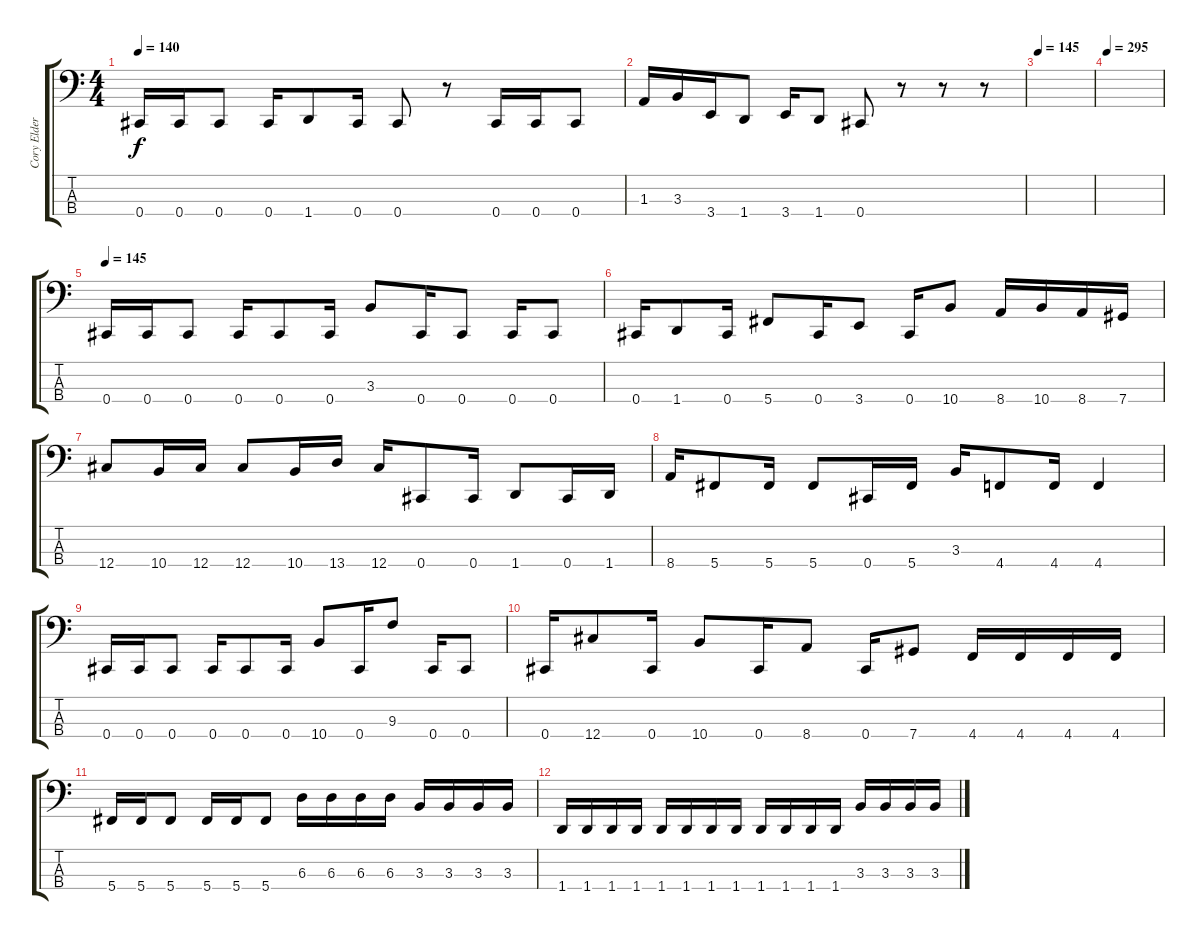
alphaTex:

\track ("Cory Elder" "Cory Elder") {instrument slapbass2}
\staff {score tabs}
\tuning (Gb2 Db2 Ab1 Db1) {hide}
\ts (4 4)
\tempo 140
\clef f4
\ks c
0.4.16{dy f} 0.4.16 0.4.8 0.4.16 1.4.8 0.4.16 0.4.8 r.8 0.4.16 0.4.16 0.4.8 |
1.3.16 3.3.16 3.4.16 1.4.8 3.4.16 1.4.8 0.4.8 r.8 r.8 r.8 |
\tempo 145
|
\tempo 180
\tempo 295
|
\tempo 145
0.4.16 0.4.16 0.4.8 0.4.16 0.4.8 0.4.16 3.3.8 0.4.16 0.4.8 0.4.16 0.4.8 |
0.4.16 1.4.8 0.4.16 5.4.8 0.4.16 3.4.8 0.4.16 10.4.8 8.4.16 10.4.16 8.4.16 7.4.16 |
12.4.8 10.4.16 12.4.16 12.4.8 10.4.16 13.4.16 12.4.16 0.4.8 0.4.16 1.4.8 0.4.16 1.4.16 |
8.4.16 5.4.8 5.4.16 5.4.8 0.4.16 5.4.16 3.3.16 4.4.8 4.4.16 4.4.4 |
0.4.16 0.4.16 0.4.8 0.4.16 0.4.8 0.4.16 10.4.8 0.4.16 9.3.8 0.4.16 0.4.8 |
0.4.16 12.4.8 0.4.16 10.4.8 0.4.16 8.4.8 0.4.16 7.4.8 4.4.16 4.4.16 4.4.16 4.4.16 |
5.4.16 5.4.16 5.4.8 5.4.16 5.4.16 5.4.8 6.3.16 6.3.16 6.3.16 6.3.16 3.3.16 3.3.16 3.3.16 3.3.16 |
1.4.16 1.4.16 1.4.16 1.4.16 1.4.16 1.4.16 1.4.16 1.4.16 1.4.16 1.4.16 1.4.16 1.4.16 3.3.16 3.3.16 3.3.16 3.3.16
